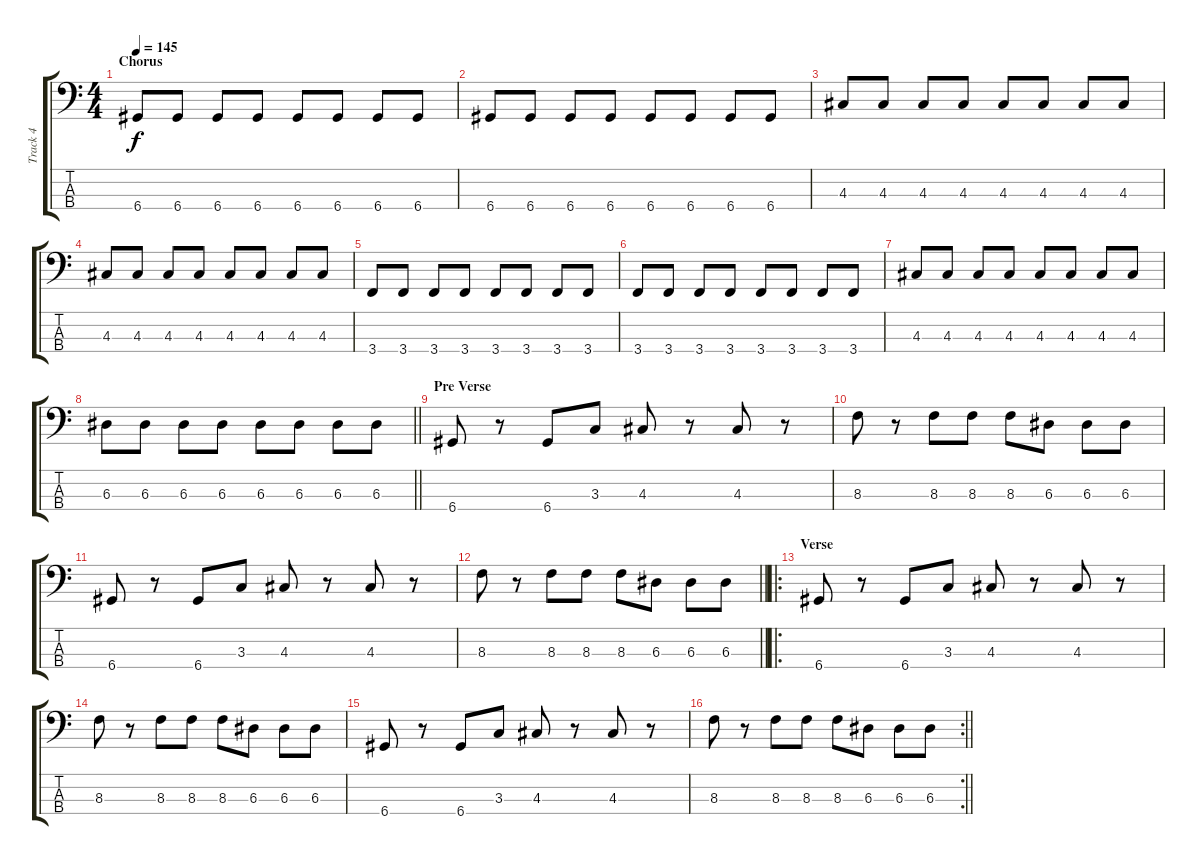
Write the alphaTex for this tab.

\track ("Track 4" "Track 4") {instrument electricbassfinger}
\staff {score tabs}
\tuning (G2 D2 A1 D1) {hide}
\ts (4 4)
\section ("" "Chorus")
\tempo 145
\clef f4
\ks c
6.4.8{dy f} 6.4.8 6.4.8 6.4.8 6.4.8 6.4.8 6.4.8 6.4.8 |
6.4.8 6.4.8 6.4.8 6.4.8 6.4.8 6.4.8 6.4.8 6.4.8 |
4.3.8 4.3.8 4.3.8 4.3.8 4.3.8 4.3.8 4.3.8 4.3.8 |
4.3.8 4.3.8 4.3.8 4.3.8 4.3.8 4.3.8 4.3.8 4.3.8 |
3.4.8 3.4.8 3.4.8 3.4.8 3.4.8 3.4.8 3.4.8 3.4.8 |
3.4.8 3.4.8 3.4.8 3.4.8 3.4.8 3.4.8 3.4.8 3.4.8 |
4.3.8 4.3.8 4.3.8 4.3.8 4.3.8 4.3.8 4.3.8 4.3.8 |
\barLineRight lightlight
6.3.8 6.3.8 6.3.8 6.3.8 6.3.8 6.3.8 6.3.8 6.3.8 |
\section ("" "Pre Verse")
6.4.8 r.8 6.4.8 3.3.8 4.3.8 r.8 4.3.8 r.8 |
8.3.8 r.8 8.3.8 8.3.8 8.3.8 6.3.8 6.3.8 6.3.8 |
6.4.8 r.8 6.4.8 3.3.8 4.3.8 r.8 4.3.8 r.8 |
\barLineRight lightlight
8.3.8 r.8 8.3.8 8.3.8 8.3.8 6.3.8 6.3.8 6.3.8 |
\ro
\section ("" "Verse")
6.4.8 r.8 6.4.8 3.3.8 4.3.8 r.8 4.3.8 r.8 |
8.3.8 r.8 8.3.8 8.3.8 8.3.8 6.3.8 6.3.8 6.3.8 |
6.4.8 r.8 6.4.8 3.3.8 4.3.8 r.8 4.3.8 r.8 |
\rc 2
\barLineRight lightlight
8.3.8 r.8 8.3.8 8.3.8 8.3.8 6.3.8 6.3.8 6.3.8
